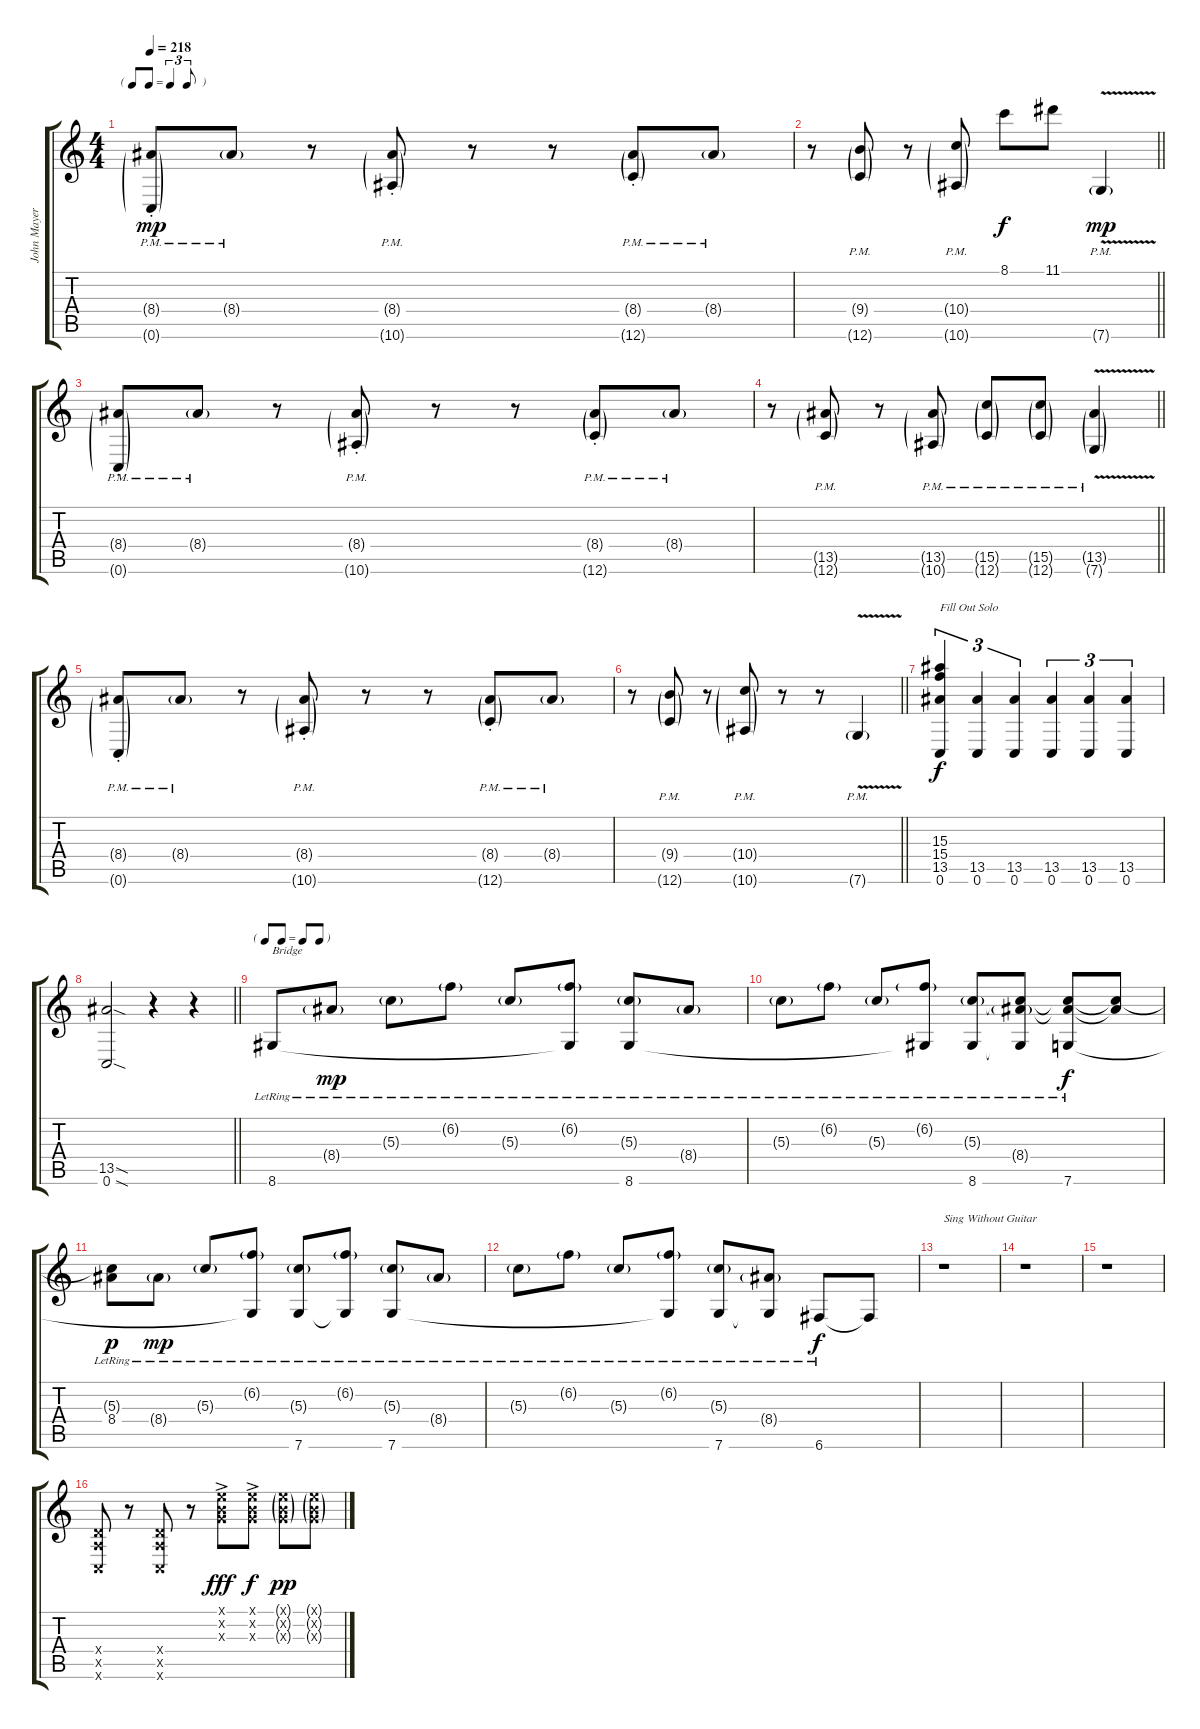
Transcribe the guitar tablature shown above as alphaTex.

\track ("John Mayer" "John Mayer") {instrument acousticguitarnylon}
\staff {score tabs}
\tuning (E4 B3 G3 D3 A2 C2) {hide}
\ts (4 4)
\tf triplet8th
\tempo 218
\clef g2
\ks c
(8.4{g pm} 0.6{g pm st}).8{dy mp} 8.4{g pm}.8 r.8 (8.4{g pm} 10.6{g pm st}).8 r.8 r.8 (8.4{g pm} 12.6{g pm st}).8 8.4{g pm}.8 |
\barLineRight lightlight
r.8 (9.4{g pm} 12.6{g pm}).8 r.8 (10.4{g pm} 10.6{g pm}).8 8.1.8{dy f} 11.1.8 7.6{v g pm}.4{dy mp} |
(8.4{g pm} 0.6{g pm st}).8 8.4{g pm}.8 r.8 (8.4{g pm} 10.6{g pm st}).8 r.8 r.8 (8.4{g pm} 12.6{g pm st}).8 8.4{g pm}.8 |
\barLineRight lightlight
r.8 (13.5{g pm} 12.6{g pm}).8 r.8 (13.5{g pm} 10.6{g pm}).8 (15.5{g pm} 12.6{g pm}).8 (15.5{g pm} 12.6{g pm}).8 (13.5{g pm} 7.6{v g pm}).4 |
(8.4{g pm} 0.6{g pm st}).8 8.4{g pm}.8 r.8 (8.4{g pm} 10.6{g pm st}).8 r.8 r.8 (8.4{g pm} 12.6{g pm st}).8 8.4{g pm}.8 |
\barLineRight lightlight
r.8 (9.4{g pm} 12.6{g pm}).8 r.8 (10.4{g pm} 10.6{g pm}).8 r.8 r.8 7.6{v g pm}.4 |
(15.3 15.4 13.5 0.6).4{tu (3 2) txt "Fill Out Solo" dy f} (13.5 0.6).4{tu (3 2)} (13.5 0.6).4{tu (3 2)} (13.5 0.6).4{tu (3 2)} (13.5 0.6).4{tu (3 2)} (13.5 0.6).4{tu (3 2)} |
\barLineRight lightlight
(13.5{sod} 0.6{sod}).2 r.4 r.4 |
\tf none
8.6{lr}.8{txt "Bridge"} 8.4{g lr}.8{dy mp} 5.3{g lr}.8 6.2{g lr}.8 5.3{g lr}.8 (6.2{g lr} 8.6{t}).8 (5.3{g lr} 8.6{lr}).8 8.4{g lr}.8 |
5.3{g lr}.8 6.2{g lr}.8 5.3{g lr}.8 (6.2{g lr} 8.6{t}).8 (5.3{g lr} 8.6{lr}).8 (5.3{t} 8.4{g lr} 8.6{t}).8 (5.3{t} 8.4{t} 7.6{lr}).8{dy f} (5.3{t} 8.4{t}).8 |
(5.3{t} 8.4{lr}).8{dy p} 8.4{g lr}.8{dy mp} 5.3{g lr}.8 (6.2{g lr} 7.6{t}).8 (5.3{g lr} 7.6{lr}).8 (6.2{g lr} 7.6{t}).8 (5.3{g lr} 7.6{lr}).8 8.4{g lr}.8 |
5.3{g lr}.8 6.2{g lr}.8 5.3{g lr}.8 (6.2{g lr} 7.6{t}).8 (5.3{g lr} 7.6{lr}).8 (8.4{g lr} 7.6{t}).8 6.6{lr}.8{dy f} 6.6{t}.8 |
r.1{txt "Sing Without Guitar"} |
r.1 |
r.1 |
(0.4{x} 0.5{x} 0.6{x}).8 r.8 (0.4{x} 0.5{x} 0.6{x}).8 r.8 (0.1{ac x} 0.2{ac x} 0.3{ac x}).8{dy fff} (0.1{ac x} 0.2{ac x} 0.3{ac x}).8{dy f} (0.1{g x} 0.2{g x} 0.3{g x}).8{dy pp} (0.1{g x} 0.2{g x} 0.3{g x}).8
